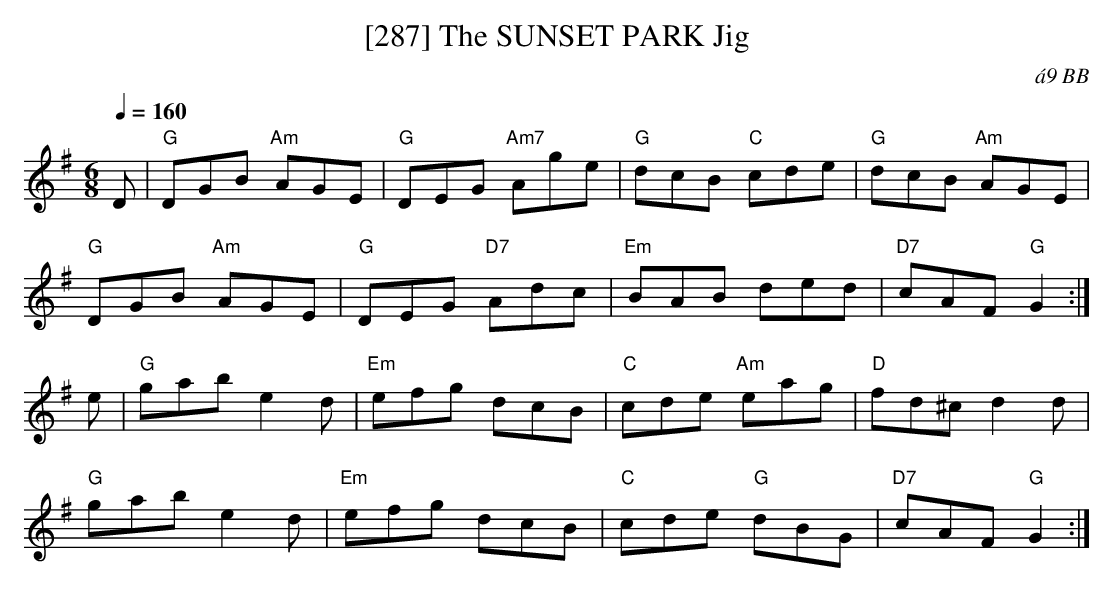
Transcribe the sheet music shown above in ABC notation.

X:1
T:[287] The SUNSET PARK Jig
C:\'a9 BB
Q:1/4=160
M:6/8
L:1/8
K:G
D|"G"DGB "Am"AGE|"G"DEG "Am7"Age|"G"dcB "C"cde|"G"dcB "Am"AGE|
"G"DGB "Am"AGE|"G"DEG "D7"Adc|"Em"BAB ded|"D7"cAF "G"G2 :|
e|"G"gab e2d|"Em"efg dcB|"C"cde "Am"eag|"D"fd^c d2 d|
"G"gab e2d|"Em"efg dcB|"C"cde "G"dBG|"D7"cAF "G"G2 :|
